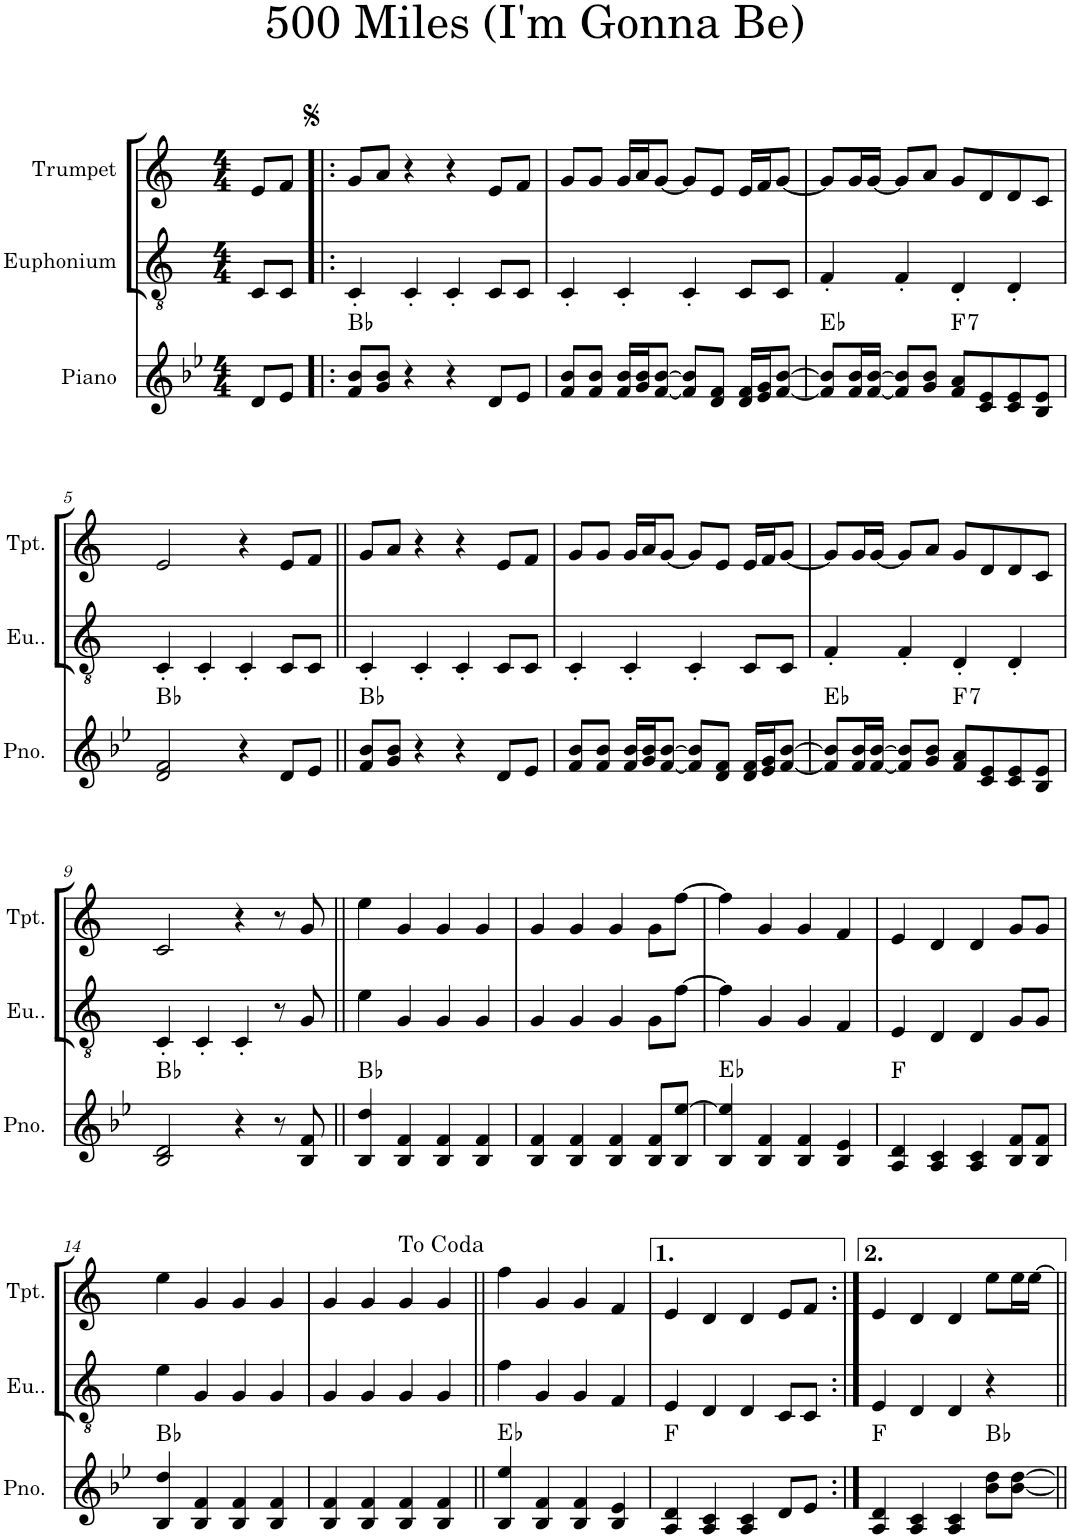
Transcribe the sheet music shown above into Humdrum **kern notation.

**kern	**harte	**kern	**kern
*part3	*part3	*part2	*part1
*staff3	*	*staff2	*staff1
*I"Piano	*	*I"Euphonium	*I"Trumpet
*I'Pno.	*	*I'Eu..	*I'Tpt.
*clefG2	*	*clefGv2	*clefG2
*	*	*Trd1c2	*Trd1c2
*k[b-e-]	*	*k[]	*k[]
*M4/4	*	*M4/4	*M4/4
=1	=1	=1	=1
8d/L	.	8C/L	8e/L
8e-/J	.	8C/J	8f/J
=2!|:	=2!|:	=2!|:	=2!|:
8f/ 8b-/L	Bb:maj	4C'/	8g/L
8g/ 8b-/J	.	.	8a/J
4r	.	4C'/	4r
4r	.	4C'/	4r
8d/L	.	8C/L	8e/L
8e-/J	.	8C/J	8f/J
=3	=3	=3	=3
8f/ 8b-/L	.	4C'/	8g/L
8f/ 8b-/J	.	.	8g/J
16f/ 16b-/LL	.	4C'/	16g/LL
16g/ 16b-/J	.	.	16a/J
[8f/ [8b-/J	.	.	[8g/J
8f/] 8b-/]L	.	4C'/	8g/L]
8d/ 8f/J	.	.	8e/J
16d/ 16f/LL	.	8C/L	16e/LL
16e-/ 16g/J	.	.	16f/J
[8f/ [8b-/J	.	8C/J	[8g/J
=4	=4	=4	=4
8f/] 8b-/]L	Eb:maj	4F'/	8g/L]
16f/ 16b-/L	.	.	16g/L
[16f/ [16b-/JJ	.	.	[16g/JJ
8f/] 8b-/]L	.	4F'/	8g/L]
8g/ 8b-/J	.	.	8a/J
!	!LO:H:kt=7	!	!
8f/ 8a/L	F:7	4D'/	8g/L
8c/ 8e-/	.	.	8d/
8c/ 8e-/	.	4D'/	8d/
8B-/ 8e-/J	.	.	8c/J
!!LO:LB:g=z
=5	=5	=5	=5
2d/ 2f/	Bb:maj	4C'/	2e/
.	.	4C'/	.
4r	.	4C'/	4r
8d/L	.	8C/L	8e/L
8e-/J	.	8C/J	8f/J
=6||	=6||	=6||	=6||
8f/ 8b-/L	Bb:maj	4C'/	8g/L
8g/ 8b-/J	.	.	8a/J
4r	.	4C'/	4r
4r	.	4C'/	4r
8d/L	.	8C/L	8e/L
8e-/J	.	8C/J	8f/J
=7	=7	=7	=7
8f/ 8b-/L	.	4C'/	8g/L
8f/ 8b-/J	.	.	8g/J
16f/ 16b-/LL	.	4C'/	16g/LL
16g/ 16b-/J	.	.	16a/J
[8f/ [8b-/J	.	.	[8g/J
8f/] 8b-/]L	.	4C'/	8g/L]
8d/ 8f/J	.	.	8e/J
16d/ 16f/LL	.	8C/L	16e/LL
16e-/ 16g/J	.	.	16f/J
[8f/ [8b-/J	.	8C/J	[8g/J
=8	=8	=8	=8
8f/] 8b-/]L	Eb:maj	4F'/	8g/L]
16f/ 16b-/L	.	.	16g/L
[16f/ [16b-/JJ	.	.	[16g/JJ
8f/] 8b-/]L	.	4F'/	8g/L]
8g/ 8b-/J	.	.	8a/J
!	!LO:H:kt=7	!	!
8f/ 8a/L	F:7	4D'/	8g/L
8c/ 8e-/	.	.	8d/
8c/ 8e-/	.	4D'/	8d/
8B-/ 8e-/J	.	.	8c/J
!!LO:LB:g=z
=9	=9	=9	=9
2B-/ 2d/	Bb:maj	4C'/	2c/
.	.	4C'/	.
4r	.	4C'/	4r
8r	.	8r	8r
8B-/ 8f/	.	8G/	8g/
=10||	=10||	=10||	=10||
4B-/ 4dd/	Bb:maj	4e\	4ee\
4B-/ 4f/	.	4G/	4g/
4B-/ 4f/	.	4G/	4g/
4B-/ 4f/	.	4G/	4g/
=11	=11	=11	=11
4B-/ 4f/	.	4G/	4g/
4B-/ 4f/	.	4G/	4g/
4B-/ 4f/	.	4G/	4g/
8B-/ 8f/L	.	8G\L	8g\L
8B-/ [8ee-/J	.	[8f\J	[8ff\J
=12	=12	=12	=12
4B-/ 4ee-/]	Eb:maj	4f\]	4ff\]
4B-/ 4f/	.	4G/	4g/
4B-/ 4f/	.	4G/	4g/
4B-/ 4e-/	.	4F/	4f/
=13	=13	=13	=13
4A/ 4d/	F:maj	4E/	4e/
4A/ 4c/	.	4D/	4d/
4A/ 4c/	.	4D/	4d/
8B-/ 8f/L	.	8G/L	8g/L
8B-/ 8f/J	.	8G/J	8g/J
!!LO:LB:g=z
=14	=14	=14	=14
4B-/ 4dd/	Bb:maj	4e\	4ee\
4B-/ 4f/	.	4G/	4g/
4B-/ 4f/	.	4G/	4g/
4B-/ 4f/	.	4G/	4g/
=15	=15	=15	=15
4B-/ 4f/	.	4G/	4g/
4B-/ 4f/	.	4G/	4g/
4B-/ 4f/	.	4G/	4g/
4B-/ 4f/	.	4G/	4g/
=16||	=16||	=16||	=16||
4B-/ 4ee-/	Eb:maj	4f\	4ff\
4B-/ 4f/	.	4G/	4g/
4B-/ 4f/	.	4G/	4g/
4B-/ 4e-/	.	4F/	4f/
=17	=17	=17	=17
4A/ 4d/	F:maj	4E/	4e/
4A/ 4c/	.	4D/	4d/
4A/ 4c/	.	4D/	4d/
8d/L	.	8C/L	8e/L
8e-/J	.	8C/J	8f/J
=18:|!	=18:|!	=18:|!	=18:|!
4A/ 4d/	F:maj	4E/	4e/
4A/ 4c/	.	4D/	4d/
4A/ 4c/	.	4D/	4d/
8b-\ 8dd\L	Bb:maj	4r	8ee\L
[8b-\ [8dd\J	.	.	16ee\L
.	.	.	[16ee\JJ
=||	=||	=||	=||
*-	*-	*-	*-
